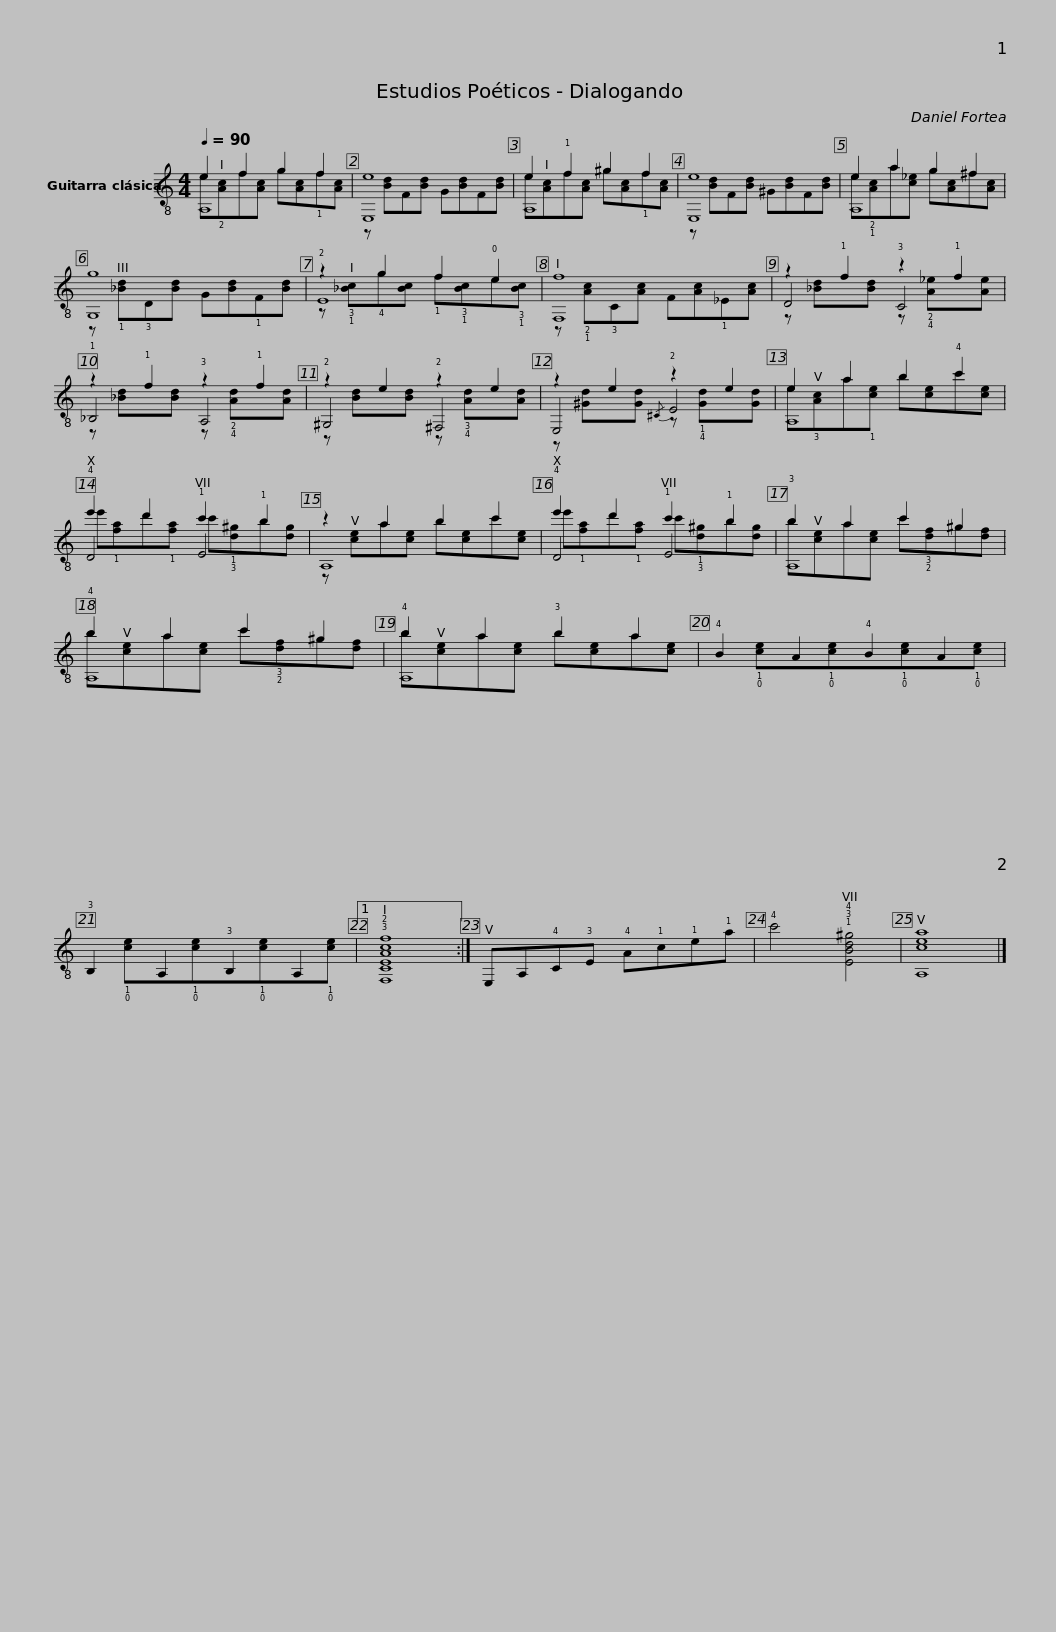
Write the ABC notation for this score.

X:1
%%score ( 1 2 3 )
L:1/8
Q:1/4=90
M:4/4
I:linebreak $
K:C
V:1 treble-8
V:2 treble-8
V:3 treble-8
V:1
 e2 f2 g2 f2 | e8 | e2 !1!f2 ^g2 f2 |$ e8 | e2 a2 g2 ^f2 | %5
 g8 |$ z2 g2 f2 !0!e2 | f8 | z2 !1!f2 z2 !1!f2 |$ z2 !1!f2 z2 !1!f2 | %10
 z2 e2 z2 e2 | z2 e2 z2 e2 |$ e2 a2 b2 !4!c'2 | !4!e'2 d'2 c'2 !1!b2 | z2 a2 b2 c'2 |$ %15
 !4!e'2 d'2 c'2 !1!b2 | !3!b2 a2 c'2 ^g2 | !4!b2 a2 c'2 ^g2 |$ !4!b2 a2 !3!b2 a2 | !4!B2 A2 !4!B2 A2 | %20
 !3!B,2 A,2 !3!B,2 A,2 |1$ !3!!2![F,CEAcf]8 :| E,A,!4!C!3!E !4!A!1!c!1!e!1!a | !4!c'4 !1!!3!!4![EBd^g]4 | [A,cea]8 |] %25
V:2
 A,8 | E,8 | A,8 |$ E,8 | A,8 | %5
 G,8 |$ !2!E8 | F,8 | D4 !3!C4 |$ !1!_B,4 !3!A,4 | %10
 !2!^G,4 !2!^F,4 | E,4{/^C} !2!E4 |$ A,8 | D4 !1!E4 | A,8 |$ %15
 D4 !1!E4 | A,8 | A,8 |$ A,8 | x8 | %20
 x8 |1$ x8 :| x8 | x8 | x8 |] %25
V:3
 e!2![Ac]f[Ac] g[Ac]!1!f[Ac] | z [Bd]F[Bd] G[Bd]F[Bd] | e[Ac]f[Ac] ^g[Ac]!1!f[Ac] |$ z [Bd]F[Bd] ^G[Bd]F[Bd] | e!2!!1![Ac]a[c_e] g[Ac]^f[Ac] | %5
 z !1![_Bd]!3!D[Bd] G[Bd]!1!F[Bd] |$ z !3!!1![_Bc]!4!g[Bc] !1!f!3!!1![Bc]e!3!!1![Bc] | z !2!!1![Ac]!3!C[Ac] F[Ac]!1!_E[Ac] | z [_Bd]x[Bd] z !2!!4![A_e]x[Ae] |$ z [_Bd]x[Bd] z !2!!4![Ad]x[Ad] | %10
 z [Bd]x[Bd] z !3!!4![Ad]x[Ad] | z [^Gd]x[Gd] z !1!!4![Gd]x[Gd] |$ e!3![Ac]a!1![ce] b[ce]c'[ce] | e'!1![fa]d'!1![fa] c'!1!!3![d^g]b[dg] | z [ce]a[ce] b[ce]c'[ce] |$ %15
 e'!1![fa]d'!1![fa] c'!1!!3![d^g]b[dg] | b[ce]a[ce] c'!3!!2![df]^g[df] | b[ce]a[ce] c'!3!!2![df]^g[df] |$ b[ce]a[ce] b[ce]a[ce] |x!1!!0![ce]x!1!!0![ce]x!1!!0![ce]x!1!!0![ce] | %20
x!1!!0![ce]x!1!!0![ce]x!1!!0![ce]x!1!!0![ce] |1$ x8 :| x8 | x8 | x8 |] %25
